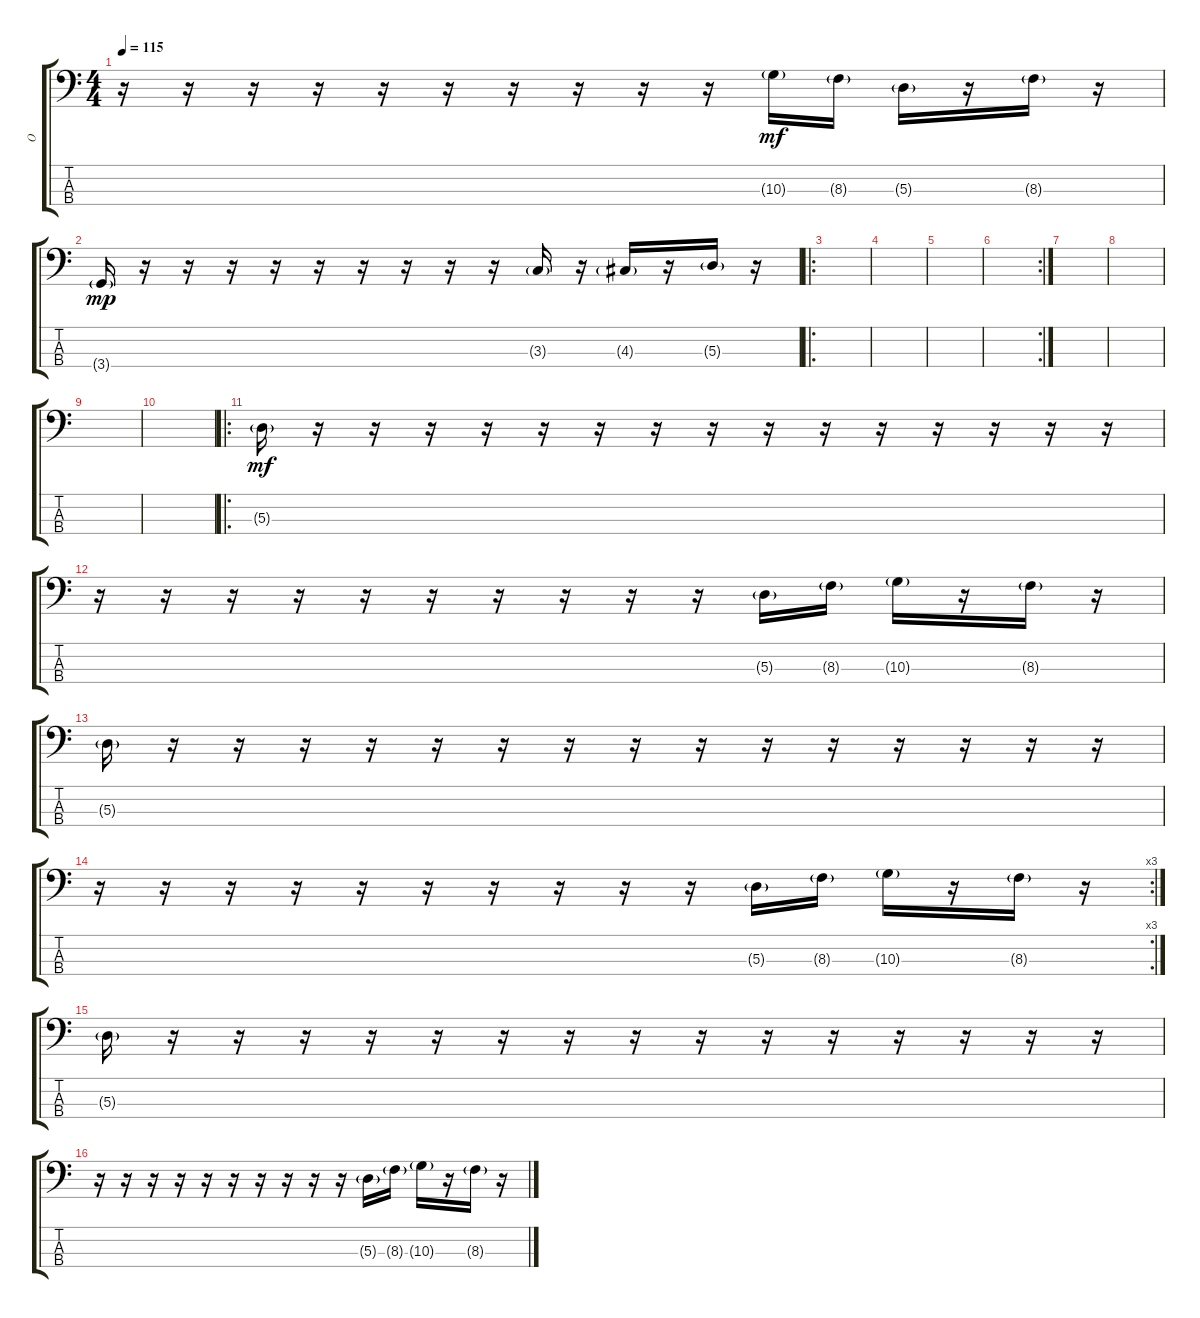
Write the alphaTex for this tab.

\track ("O" "O") {instrument synthbass2}
\staff {score tabs}
\tuning (G2 D2 A1 E1) {hide}
\ts (4 4)
\tempo 115
\clef f4
\ks c
r.16{dy mf} r.16 r.16 r.16 r.16 r.16 r.16 r.16 r.16 r.16 10.3{g}.16 8.3{g}.16 5.3{g}.16 r.16 8.3{g}.16 r.16 |
3.4{g}.16{dy mp} r.16 r.16 r.16 r.16 r.16 r.16 r.16 r.16 r.16 3.3{g}.16 r.16 4.3{g}.16 r.16 5.3{g}.16 r.16 |
\ro
|
|
|
\rc 2
|
|
|
|
|
\ro
5.3{g}.16{dy mf} r.16 r.16 r.16 r.16 r.16 r.16 r.16 r.16 r.16 r.16 r.16 r.16 r.16 r.16 r.16 |
r.16 r.16 r.16 r.16 r.16 r.16 r.16 r.16 r.16 r.16 5.3{g}.16 8.3{g}.16 10.3{g}.16 r.16 8.3{g}.16 r.16 |
5.3{g}.16 r.16 r.16 r.16 r.16 r.16 r.16 r.16 r.16 r.16 r.16 r.16 r.16 r.16 r.16 r.16 |
\rc 3
r.16 r.16 r.16 r.16 r.16 r.16 r.16 r.16 r.16 r.16 5.3{g}.16 8.3{g}.16 10.3{g}.16 r.16 8.3{g}.16 r.16 |
5.3{g}.16 r.16 r.16 r.16 r.16 r.16 r.16 r.16 r.16 r.16 r.16 r.16 r.16 r.16 r.16 r.16 |
r.16 r.16 r.16 r.16 r.16 r.16 r.16 r.16 r.16 r.16 5.3{g}.16 8.3{g}.16 10.3{g}.16 r.16 8.3{g}.16 r.16
